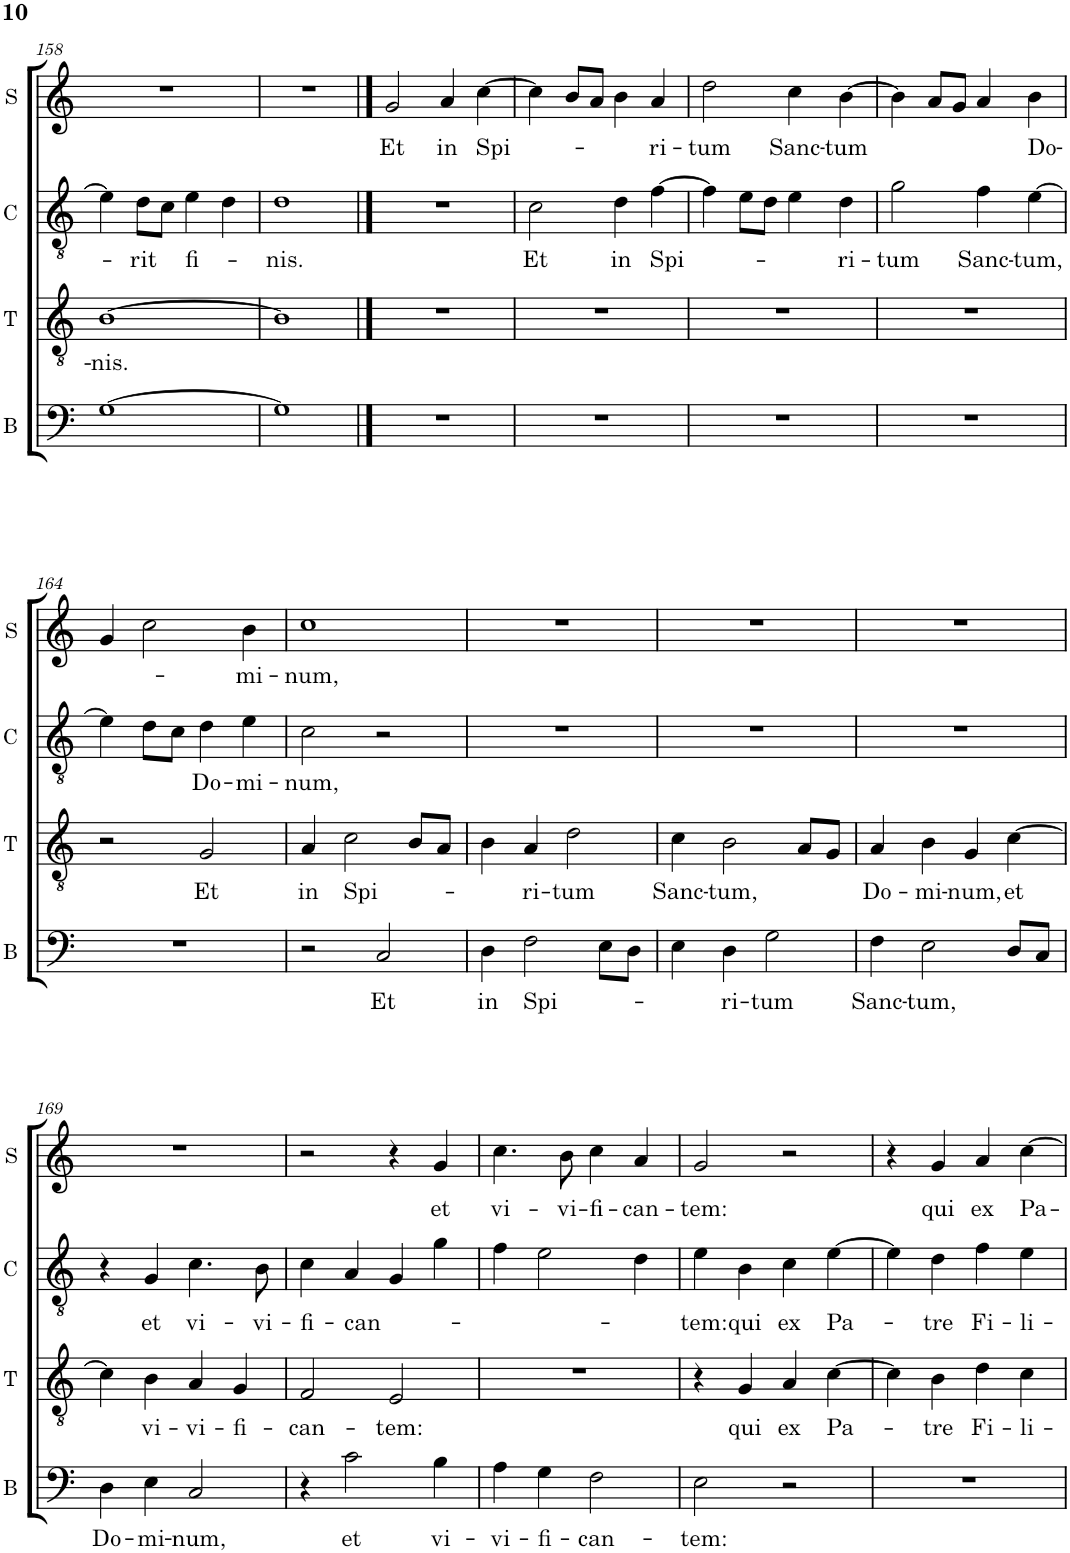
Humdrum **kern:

**kern	**text	**kern	**text	**kern	**text	**kern	**text
*part4	*part4	*part3	*part3	*part2	*part2	*part1	*part1
*staff4	*staff4	*staff3	*staff3	*staff2	*staff2	*staff1	*staff1
*I"B	*	*I"T	*	*I"C	*	*I"S	*
*I'B	*	*I'T	*	*I'C	*	*I'S	*
!!LO:PB:g=z
*clefF4	*	*clefGv2	*	*clefGv2	*	*clefG2	*
*	*	*	*	*Trd4c7	*	*	*
*k[]	*	*k[]	*	*k[]	*	*k[]	*
*M2/2	*	*M2/2	*	*M2/2	*	*M2/2	*
*met(c|)	*	*met(c|)	*	*met(c|)	*	*met(c|)	*
=158	=158	=158	=158	=158	=158	=158	=158
!	!	!	!LO:LY:b	!	!	!	!
[1G	.	[1B	-nis.	4e\]	.	1r	.
!	!	!	!	!	!LO:LY:b	!	!
.	.	.	.	8d\L	-rit	.	.
.	.	.	.	8c\J	.	.	.
!	!	!	!	!	!LO:LY:b	!	!
.	.	.	.	4e\	fi-	.	.
.	.	.	.	4d\	.	.	.
=159	=159	=159	=159	=159	=159	=159	=159
!	!	!	!	!	!LO:LY:b	!	!
1G]	.	1B]	.	1d	-nis.	1r	.
==160	==160	==160	==160	==160	==160	==160	==160
!	!	!	!	!	!	!	!LO:LY:b
1r	.	1r	.	1r	.	2g/	Et
!	!	!	!	!	!	!	!LO:LY:b
.	.	.	.	.	.	4a/	in
!	!	!	!	!	!	!	!LO:LY:b
.	.	.	.	.	.	[4cc\	Spi-
=161	=161	=161	=161	=161	=161	=161	=161
!	!	!	!	!	!LO:LY:b	!	!
1r	.	1r	.	2c\	Et	4cc\]	.
.	.	.	.	.	.	8b/L	.
.	.	.	.	.	.	8a/J	.
!	!	!	!	!	!LO:LY:b	!	!
.	.	.	.	4d\	in	4b\	.
!	!	!	!	!	!LO:LY:b	!	!LO:LY:b
.	.	.	.	[4f\	Spi-	4a/	-ri-
=162	=162	=162	=162	=162	=162	=162	=162
!	!	!	!	!	!	!	!LO:LY:b
1r	.	1r	.	4f\]	.	2dd\	-tum
.	.	.	.	8e\L	.	.	.
.	.	.	.	8d\J	.	.	.
!	!	!	!	!	!	!	!LO:LY:b
.	.	.	.	4e\	.	4cc\	Sanc-
!	!	!	!	!	!LO:LY:b	!	!LO:LY:b
.	.	.	.	4d\	-ri-	[4b\	-tum
=163	=163	=163	=163	=163	=163	=163	=163
!	!	!	!	!	!LO:LY:b	!	!
1r	.	1r	.	2g\	-tum	4b\]	.
.	.	.	.	.	.	8a/L	.
.	.	.	.	.	.	8g/J	.
!	!	!	!	!	!LO:LY:b	!	!
.	.	.	.	4f\	Sanc-	4a/	.
!	!	!	!	!	!LO:LY:b	!	!LO:LY:b
.	.	.	.	[4e\	-tum,	4b\	Do-
!!LO:LB:g=z
=164	=164	=164	=164	=164	=164	=164	=164
1r	.	2r	.	4e\]	.	4g/	.
.	.	.	.	8d\L	.	2cc\	.
.	.	.	.	8c\J	.	.	.
!	!	!	!LO:LY:b	!	!LO:LY:b	!	!
.	.	2G/	Et	4d\	Do-	.	.
!	!	!	!	!	!LO:LY:b	!	!LO:LY:b
.	.	.	.	4e\	-mi-	4b\	-mi-
=165	=165	=165	=165	=165	=165	=165	=165
!	!	!	!LO:LY:b	!	!LO:LY:b	!	!LO:LY:b
2r	.	4A/	in	2c\	-num,	1cc	-num,
!	!	!	!LO:LY:b	!	!	!	!
.	.	2c\	Spi-	.	.	.	.
!	!LO:LY:b	!	!	!	!	!	!
2C/	Et	.	.	2r	.	.	.
.	.	8B/L	.	.	.	.	.
.	.	8A/J	.	.	.	.	.
=166	=166	=166	=166	=166	=166	=166	=166
!	!LO:LY:b	!	!	!	!	!	!
4D\	in	4B\	.	1r	.	1r	.
!	!LO:LY:b	!	!LO:LY:b	!	!	!	!
2F\	Spi-	4A/	-ri-	.	.	.	.
!	!	!	!LO:LY:b	!	!	!	!
.	.	2d\	-tum	.	.	.	.
8E\L	.	.	.	.	.	.	.
8D\J	.	.	.	.	.	.	.
=167	=167	=167	=167	=167	=167	=167	=167
!	!	!	!LO:LY:b	!	!	!	!
4E\	.	4c\	Sanc-	1r	.	1r	.
!	!LO:LY:b	!	!LO:LY:b	!	!	!	!
4D\	-ri-	2B\	-tum,	.	.	.	.
!	!LO:LY:b	!	!	!	!	!	!
2G\	-tum	.	.	.	.	.	.
.	.	8A/L	.	.	.	.	.
.	.	8G/J	.	.	.	.	.
=168	=168	=168	=168	=168	=168	=168	=168
!	!LO:LY:b	!	!LO:LY:b	!	!	!	!
4F\	Sanc-	4A/	Do-	1r	.	1r	.
!	!LO:LY:b	!	!LO:LY:b	!	!	!	!
2E\	-tum,	4B\	-mi-	.	.	.	.
!	!	!	!LO:LY:b	!	!	!	!
.	.	4G/	-num,	.	.	.	.
!	!	!	!LO:LY:b	!	!	!	!
8D/L	.	[4c\	et	.	.	.	.
8C/J	.	.	.	.	.	.	.
!!LO:LB:g=z
=169	=169	=169	=169	=169	=169	=169	=169
!	!LO:LY:b	!	!	!	!	!	!
4D\	Do-	4c\]	.	4r	.	1r	.
!	!LO:LY:b	!	!LO:LY:b	!	!LO:LY:b	!	!
4E\	-mi-	4B\	vi-	4G/	et	.	.
!	!LO:LY:b	!	!LO:LY:b	!	!LO:LY:b	!	!
2C/	-num,	4A/	-vi-	4.c\	vi-	.	.
!	!	!	!LO:LY:b	!	!	!	!
.	.	4G/	-fi-	.	.	.	.
!	!	!	!	!	!LO:LY:b	!	!
.	.	.	.	8B\	-vi-	.	.
=170	=170	=170	=170	=170	=170	=170	=170
!	!	!	!LO:LY:b	!	!LO:LY:b	!	!
4r	.	2F/	-can-	4c\	-fi-	2r	.
!	!LO:LY:b	!	!	!	!LO:LY:b	!	!
2c\	et	.	.	4A/	-can-	.	.
!	!	!	!LO:LY:b	!	!	!	!
.	.	2E/	-tem:	4G/	.	4r	.
!	!LO:LY:b	!	!	!	!	!	!LO:LY:b
4B\	vi-	.	.	4g\	.	4g/	et
=171	=171	=171	=171	=171	=171	=171	=171
!	!LO:LY:b	!	!	!	!	!	!LO:LY:b
4A\	-vi-	1r	.	4f\	.	4.cc\	vi-
!	!LO:LY:b	!	!	!	!	!	!
4G\	-fi-	.	.	2e\	.	.	.
!	!	!	!	!	!	!	!LO:LY:b
.	.	.	.	.	.	8b\	-vi-
!	!LO:LY:b	!	!	!	!	!	!LO:LY:b
2F\	-can-	.	.	.	.	4cc\	-fi-
!	!	!	!	!	!	!	!LO:LY:b
.	.	.	.	4d\	.	4a/	-can-
=172	=172	=172	=172	=172	=172	=172	=172
!	!LO:LY:b	!	!	!	!LO:LY:b	!	!LO:LY:b
2E\	-tem:	4r	.	4e\	-tem:	2g/	-tem:
!	!	!	!LO:LY:b	!	!LO:LY:b	!	!
.	.	4G/	qui	4B\	qui	.	.
!	!	!	!LO:LY:b	!	!LO:LY:b	!	!
2r	.	4A/	ex	4c\	ex	2r	.
!	!	!	!LO:LY:b	!	!LO:LY:b	!	!
.	.	[4c\	Pa-	[4e\	Pa-	.	.
=173	=173	=173	=173	=173	=173	=173	=173
1r	.	4c\]	.	4e\]	.	4r	.
!	!	!	!LO:LY:b	!	!LO:LY:b	!	!LO:LY:b
.	.	4B\	-tre	4d\	-tre	4g/	qui
!	!	!	!LO:LY:b	!	!LO:LY:b	!	!LO:LY:b
.	.	4d\	Fi-	4f\	Fi-	4a/	ex
!	!	!	!LO:LY:b	!	!LO:LY:b	!	!LO:LY:b
.	.	4c\	-li-	4e\	-li-	[4cc\	Pa-
=	=	=	=	=	=	=	=
*-	*-	*-	*-	*-	*-	*-	*-
